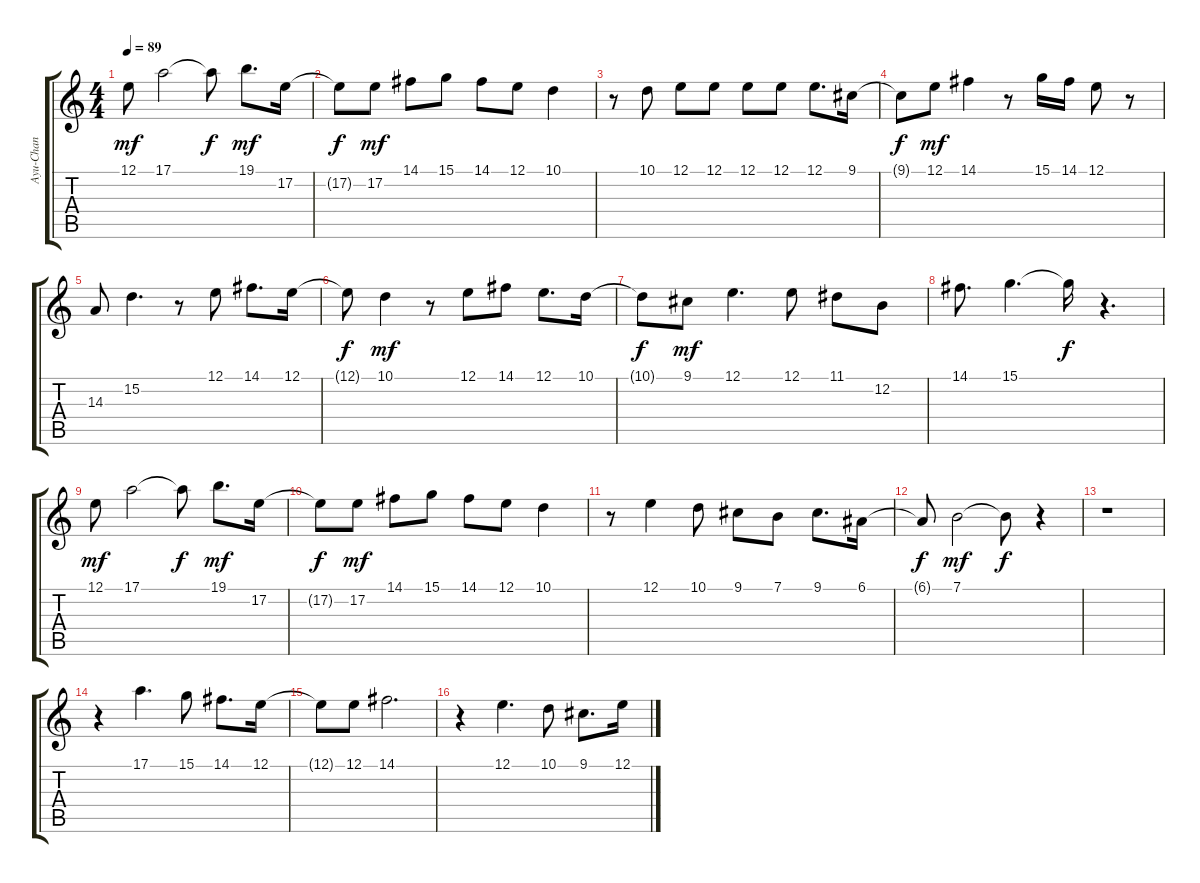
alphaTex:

\track ("Ayu-Chan" "Ayu-Chan") {instrument flute}
\staff {score tabs}
\tuning (E4 B3 G3 D3 A2 E2) {hide}
\ts (4 4)
\tempo 89
\clef g2
\ks c
12.1.8{dy mf} 17.1.2 17.1{t}.8{dy f} 19.1.8{d dy mf} 17.2.16 |
17.2{t}.8{dy f} 17.2.8{dy mf} 14.1.8 15.1.8 14.1.8 12.1.8 10.1.4 |
r.8 10.1.8 12.1.8 12.1.8 12.1.8 12.1.8 12.1.8{d} 9.1.16 |
9.1{t}.8{dy f} 12.1.8{dy mf} 14.1.4 r.8 15.1.16 14.1.16 12.1.8 r.8 |
14.3.8 15.2.4{d} r.8 12.1.8 14.1.8{d} 12.1.16 |
12.1{t}.8{dy f} 10.1.4{dy mf} r.8 12.1.8 14.1.8 12.1.8{d} 10.1.16 |
10.1{t}.8{dy f} 9.1.8{dy mf} 12.1.4{d} 12.1.8 11.1.8 12.2.8 |
14.1.8{d} 15.1.4{d} 15.1{t}.16{dy f} r.4{d} |
12.1.8{dy mf} 17.1.2 17.1{t}.8{dy f} 19.1.8{d dy mf} 17.2.16 |
17.2{t}.8{dy f} 17.2.8{dy mf} 14.1.8 15.1.8 14.1.8 12.1.8 10.1.4 |
r.8 12.1.4 10.1.8 9.1.8 7.1.8 9.1.8{d} 6.1.16 |
6.1{t}.8{dy f} 7.1.2{dy mf} 7.1{t}.8{dy f} r.4 |
r.1 |
r.4 17.1.4{d} 15.1.8 14.1.8{d} 12.1.16 |
12.1{t}.8 12.1.8 14.1.2{d} |
r.4 12.1.4{d} 10.1.8 9.1.8{d} 12.1.16
